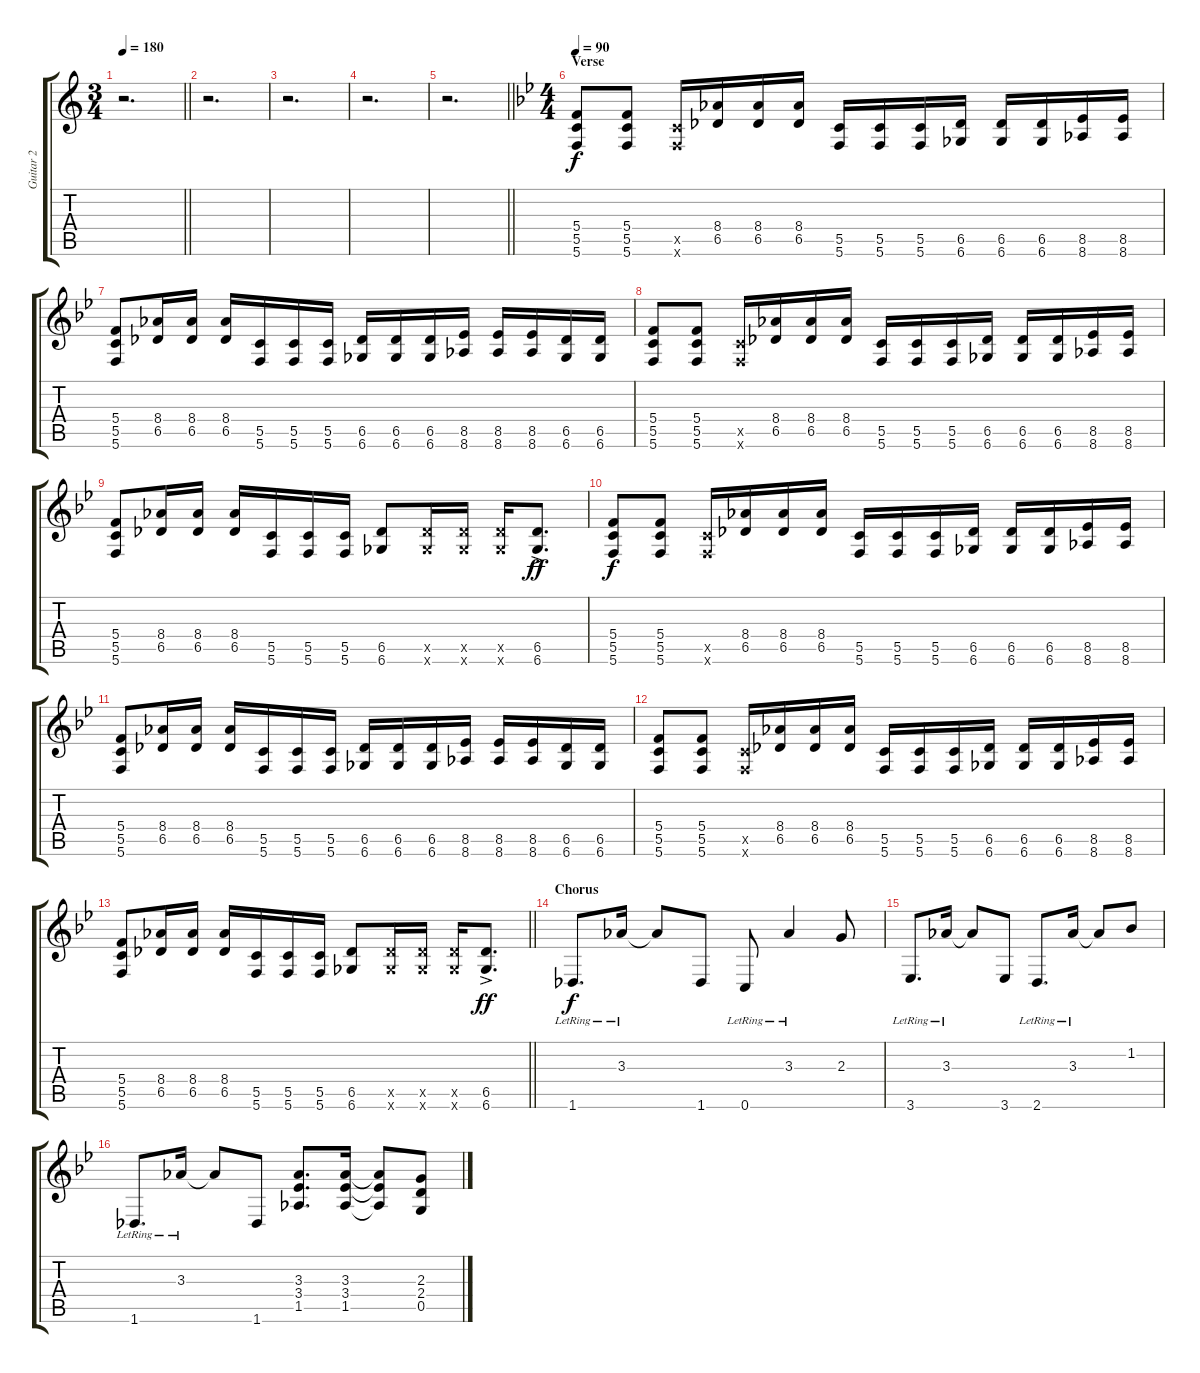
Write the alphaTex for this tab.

\track ("Guitar 2" "Guitar 2") {instrument distortionguitar}
\staff {score tabs}
\tuning (D4 A3 F3 C3 G2 C2) {hide}
\ts (3 4)
\tempo 180
\clef g2
\barLineRight lightlight
\ks c
r.2{d dy f} |
r.2{d} |
r.2{d} |
r.2{d} |
\barLineRight lightlight
r.2{d} |
\ts (4 4)
\section ("" "Verse")
\tempo 90
\ks bb
(5.4 5.5 5.6).8 (5.4 5.5 5.6).8 (5.5{x} 5.6{x}).16 (8.4 6.5).16 (8.4 6.5).16 (8.4 6.5).16 (5.5 5.6).16 (5.5 5.6).16 (5.5 5.6).16 (6.5 6.6).16 (6.5 6.6).16 (6.5 6.6).16 (8.5 8.6).16 (8.5 8.6).16 |
(5.4 5.5 5.6).8 (8.4 6.5).16 (8.4 6.5).16 (8.4 6.5).16 (5.5 5.6).16 (5.5 5.6).16 (5.5 5.6).16 (6.5 6.6).16 (6.5 6.6).16 (6.5 6.6).16 (8.5 8.6).16 (8.5 8.6).16 (8.5 8.6).16 (6.5 6.6).16 (6.5 6.6).16 |
(5.4 5.5 5.6).8 (5.4 5.5 5.6).8 (5.5{x} 5.6{x}).16 (8.4 6.5).16 (8.4 6.5).16 (8.4 6.5).16 (5.5 5.6).16 (5.5 5.6).16 (5.5 5.6).16 (6.5 6.6).16 (6.5 6.6).16 (6.5 6.6).16 (8.5 8.6).16 (8.5 8.6).16 |
(5.4 5.5 5.6).8 (8.4 6.5).16 (8.4 6.5).16 (8.4 6.5).16 (5.5 5.6).16 (5.5 5.6).16 (5.5 5.6).16 (6.5 6.6).8 (6.5{x} 6.6{x}).16 (6.5{x} 6.6{x}).16 (6.5{x} 6.6{x}).16 (6.5{ac} 6.6{ac}).8{d dy ff} |
(5.4 5.5 5.6).8{dy f} (5.4 5.5 5.6).8 (5.5{x} 5.6{x}).16 (8.4 6.5).16 (8.4 6.5).16 (8.4 6.5).16 (5.5 5.6).16 (5.5 5.6).16 (5.5 5.6).16 (6.5 6.6).16 (6.5 6.6).16 (6.5 6.6).16 (8.5 8.6).16 (8.5 8.6).16 |
(5.4 5.5 5.6).8 (8.4 6.5).16 (8.4 6.5).16 (8.4 6.5).16 (5.5 5.6).16 (5.5 5.6).16 (5.5 5.6).16 (6.5 6.6).16 (6.5 6.6).16 (6.5 6.6).16 (8.5 8.6).16 (8.5 8.6).16 (8.5 8.6).16 (6.5 6.6).16 (6.5 6.6).16 |
(5.4 5.5 5.6).8 (5.4 5.5 5.6).8 (5.5{x} 5.6{x}).16 (8.4 6.5).16 (8.4 6.5).16 (8.4 6.5).16 (5.5 5.6).16 (5.5 5.6).16 (5.5 5.6).16 (6.5 6.6).16 (6.5 6.6).16 (6.5 6.6).16 (8.5 8.6).16 (8.5 8.6).16 |
\barLineRight lightlight
(5.4 5.5 5.6).8 (8.4 6.5).16 (8.4 6.5).16 (8.4 6.5).16 (5.5 5.6).16 (5.5 5.6).16 (5.5 5.6).16 (6.5 6.6).8 (6.5{x} 6.6{x}).16 (6.5{x} 6.6{x}).16 (6.5{x} 6.6{x}).16 (6.5{ac} 6.6{ac}).8{d dy ff} |
\section ("" "Chorus")
1.6{lr}.8{d dy f} 3.3{lr}.16 3.3{t}.8 1.6.8 0.6{lr}.8 3.3{lr}.4 2.3.8 |
3.6{lr}.8{d} 3.3{lr}.16 3.3{t}.8 3.6.8 2.6{lr}.8{d} 3.3{lr}.16 3.3{t}.8 1.2.8 |
1.6{lr}.8{d} 3.3{lr}.16 3.3{t}.8 1.6.8 (3.3 3.4 1.5).8{d} (3.3 3.4 1.5).16 (3.3{t} 3.4{t} 1.5{t}).8 (2.3 2.4 0.5).8
